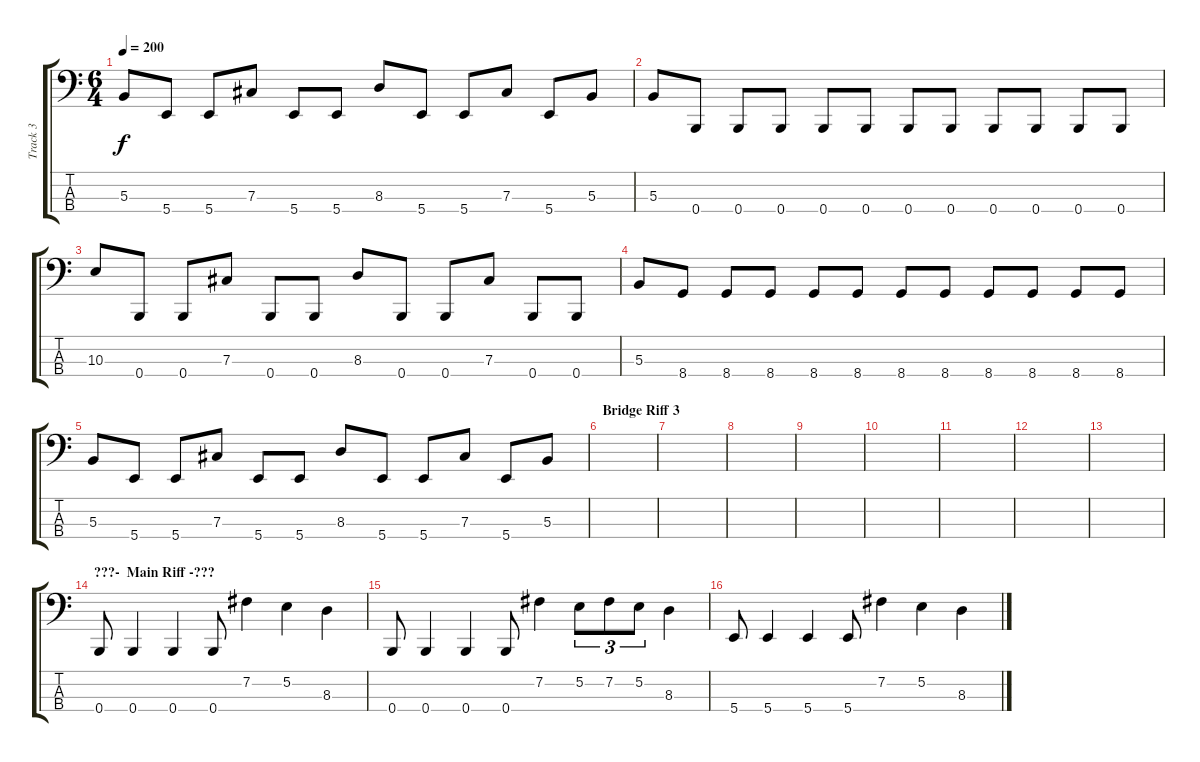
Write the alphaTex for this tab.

\track ("Track 3" "Track 3") {instrument electricbasspick}
\staff {score tabs}
\tuning (E2 B1 Gb1 B0) {hide}
\ts (6 4)
\tempo 200
\clef f4
\ks c
5.3.8{dy f} 5.4.8 5.4.8 7.3.8 5.4.8 5.4.8 8.3.8 5.4.8 5.4.8 7.3.8 5.4.8 5.3.8 |
5.3.8 0.4.8 0.4.8 0.4.8 0.4.8 0.4.8 0.4.8 0.4.8 0.4.8 0.4.8 0.4.8 0.4.8 |
10.3.8 0.4.8 0.4.8 7.3.8 0.4.8 0.4.8 8.3.8 0.4.8 0.4.8 7.3.8 0.4.8 0.4.8 |
5.3.8 8.4.8 8.4.8 8.4.8 8.4.8 8.4.8 8.4.8 8.4.8 8.4.8 8.4.8 8.4.8 8.4.8 |
5.3.8 5.4.8 5.4.8 7.3.8 5.4.8 5.4.8 8.3.8 5.4.8 5.4.8 7.3.8 5.4.8 5.3.8 |
\section ("" "Bridge Riff 3")
|
|
|
|
|
|
|
|
\section ("" "???-  Main Riff -???")
0.4.8 0.4.4 0.4.4 0.4.8 7.2.4 5.2.4 8.3.4 |
0.4.8 0.4.4 0.4.4 0.4.8 7.2.4 5.2.8{tu (3 2)} 7.2.8{tu (3 2)} 5.2.8{tu (3 2)} 8.3.4 |
5.4.8 5.4.4 5.4.4 5.4.8 7.2.4 5.2.4 8.3.4
